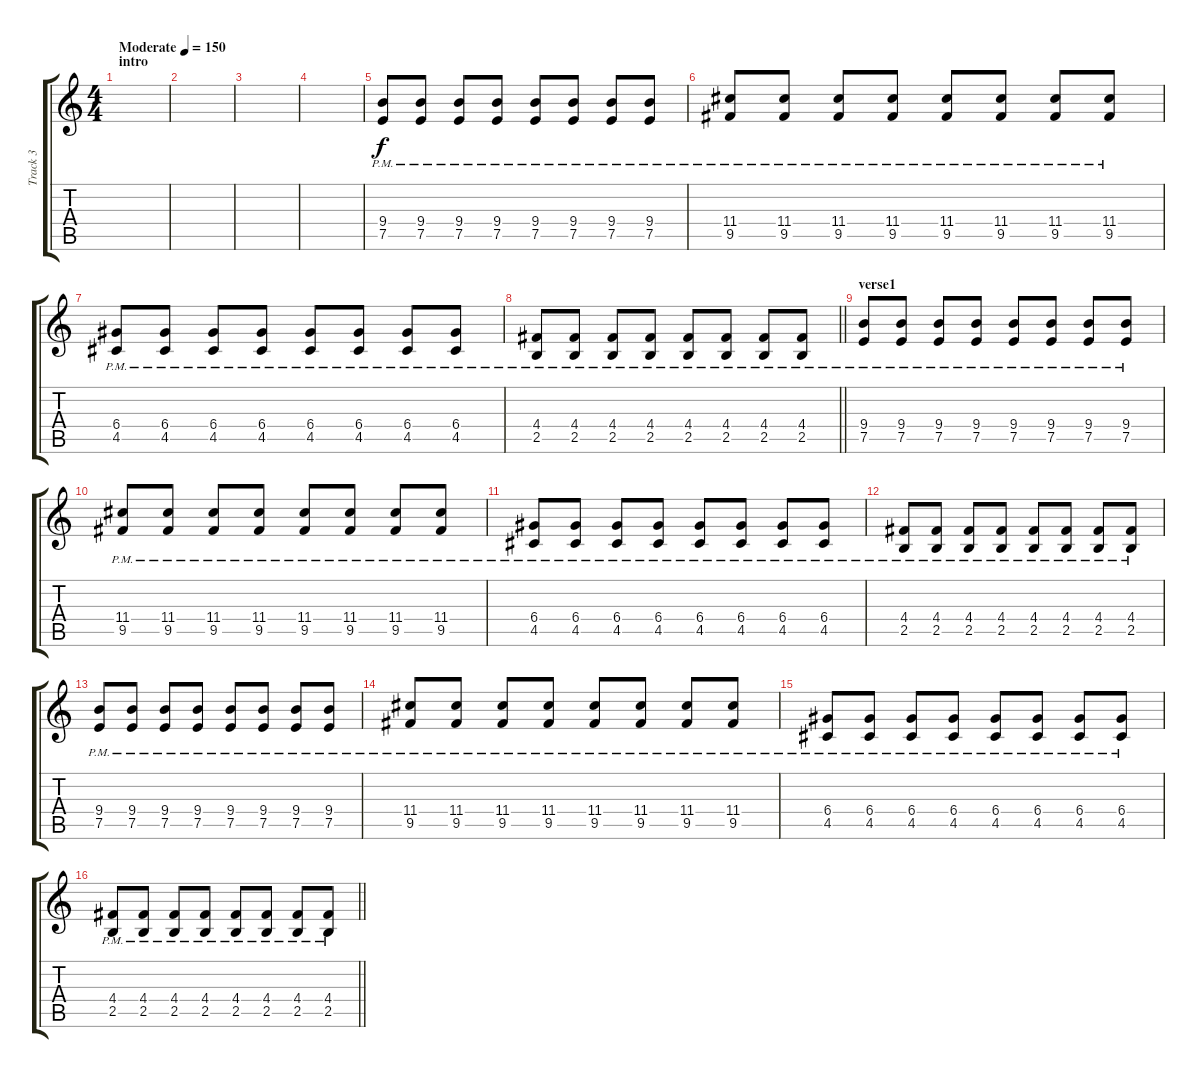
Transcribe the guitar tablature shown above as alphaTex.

\track ("Track 3" "Track 3") {instrument distortionguitar}
\staff {score tabs}
\tuning (E4 B3 G3 D3 A2 E2) {hide}
\ts (4 4)
\section ("" "intro")
\tempo (150 "Moderate")
\clef g2
\ks c
|
|
|
|
(9.4{pm} 7.5{pm}).8 (9.4{pm} 7.5{pm}).8 (9.4{pm} 7.5{pm}).8 (9.4{pm} 7.5{pm}).8 (9.4{pm} 7.5{pm}).8 (9.4{pm} 7.5{pm}).8 (9.4{pm} 7.5{pm}).8 (9.4{pm} 7.5{pm}).8 |
(11.4{pm} 9.5{pm}).8 (11.4{pm} 9.5{pm}).8 (11.4{pm} 9.5{pm}).8 (11.4{pm} 9.5{pm}).8 (11.4{pm} 9.5{pm}).8 (11.4{pm} 9.5{pm}).8 (11.4{pm} 9.5{pm}).8 (11.4{pm} 9.5{pm}).8 |
(6.4{pm} 4.5{pm}).8 (6.4{pm} 4.5{pm}).8 (6.4{pm} 4.5{pm}).8 (6.4{pm} 4.5{pm}).8 (6.4{pm} 4.5{pm}).8 (6.4{pm} 4.5{pm}).8 (6.4{pm} 4.5{pm}).8 (6.4{pm} 4.5{pm}).8 |
\barLineRight lightlight
(4.4{pm} 2.5{pm}).8 (4.4{pm} 2.5{pm}).8 (4.4{pm} 2.5{pm}).8 (4.4{pm} 2.5{pm}).8 (4.4{pm} 2.5{pm}).8 (4.4{pm} 2.5{pm}).8 (4.4{pm} 2.5{pm}).8 (4.4{pm} 2.5{pm}).8 |
\section ("" "verse1")
(9.4{pm} 7.5{pm}).8 (9.4{pm} 7.5{pm}).8 (9.4{pm} 7.5{pm}).8 (9.4{pm} 7.5{pm}).8 (9.4{pm} 7.5{pm}).8 (9.4{pm} 7.5{pm}).8 (9.4{pm} 7.5{pm}).8 (9.4{pm} 7.5{pm}).8 |
(11.4{pm} 9.5{pm}).8 (11.4{pm} 9.5{pm}).8 (11.4{pm} 9.5{pm}).8 (11.4{pm} 9.5{pm}).8 (11.4{pm} 9.5{pm}).8 (11.4{pm} 9.5{pm}).8 (11.4{pm} 9.5{pm}).8 (11.4{pm} 9.5{pm}).8 |
(6.4{pm} 4.5{pm}).8 (6.4{pm} 4.5{pm}).8 (6.4{pm} 4.5{pm}).8 (6.4{pm} 4.5{pm}).8 (6.4{pm} 4.5{pm}).8 (6.4{pm} 4.5{pm}).8 (6.4{pm} 4.5{pm}).8 (6.4{pm} 4.5{pm}).8 |
(4.4{pm} 2.5{pm}).8 (4.4{pm} 2.5{pm}).8 (4.4{pm} 2.5{pm}).8 (4.4{pm} 2.5{pm}).8 (4.4{pm} 2.5{pm}).8 (4.4{pm} 2.5{pm}).8 (4.4{pm} 2.5{pm}).8 (4.4{pm} 2.5{pm}).8 |
(9.4{pm} 7.5{pm}).8 (9.4{pm} 7.5{pm}).8 (9.4{pm} 7.5{pm}).8 (9.4{pm} 7.5{pm}).8 (9.4{pm} 7.5{pm}).8 (9.4{pm} 7.5{pm}).8 (9.4{pm} 7.5{pm}).8 (9.4{pm} 7.5{pm}).8 |
(11.4{pm} 9.5{pm}).8 (11.4{pm} 9.5{pm}).8 (11.4{pm} 9.5{pm}).8 (11.4{pm} 9.5{pm}).8 (11.4{pm} 9.5{pm}).8 (11.4{pm} 9.5{pm}).8 (11.4{pm} 9.5{pm}).8 (11.4{pm} 9.5{pm}).8 |
(6.4{pm} 4.5{pm}).8 (6.4{pm} 4.5{pm}).8 (6.4{pm} 4.5{pm}).8 (6.4{pm} 4.5{pm}).8 (6.4{pm} 4.5{pm}).8 (6.4{pm} 4.5{pm}).8 (6.4{pm} 4.5{pm}).8 (6.4{pm} 4.5{pm}).8 |
\barLineRight lightlight
(4.4{pm} 2.5{pm}).8 (4.4{pm} 2.5{pm}).8 (4.4{pm} 2.5{pm}).8 (4.4{pm} 2.5{pm}).8 (4.4{pm} 2.5{pm}).8 (4.4{pm} 2.5{pm}).8 (4.4{pm} 2.5{pm}).8 (4.4{pm} 2.5{pm}).8
